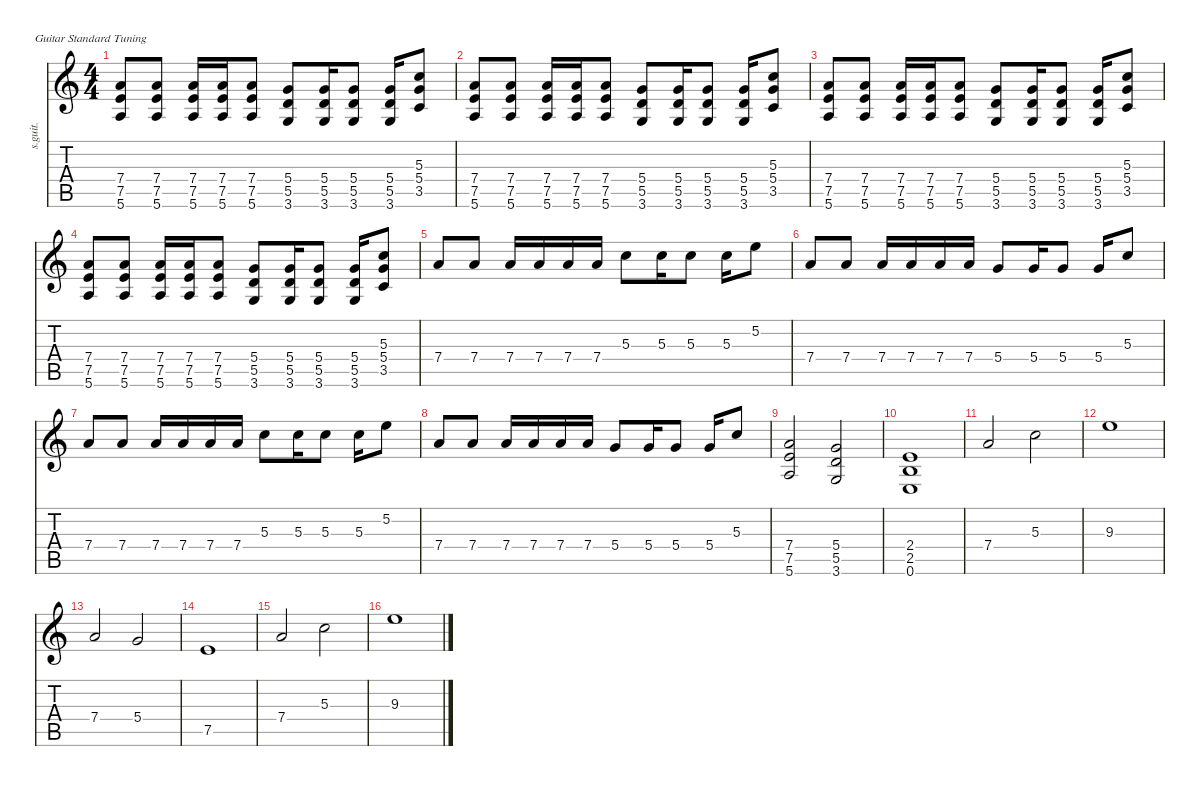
\defaultSystemsLayout 4
\hideDynamics
\bracketExtendMode nobrackets
\track ("" "s.guit.") {instrument distortionguitar}
\staff {score tabs}
\tuning (E4 B3 G3 D3 A2 E2)
\ts (4 4)
\tempo (150 hide)
\clef g2
\ks c
(7.4 7.5 5.6).8{dy f} (7.4 7.5 5.6).8 (7.4 7.5 5.6).16 (7.4 7.5 5.6).16 (7.4 7.5 5.6).8 (5.4 5.5 3.6).8 (5.4 5.5 3.6).16 (5.4 5.5 3.6).8 (5.4 5.5 3.6).16 (5.3 5.4 3.5).8 |
(7.4 7.5 5.6).8 (7.4 7.5 5.6).8 (7.4 7.5 5.6).16 (7.4 7.5 5.6).16 (7.4 7.5 5.6).8 (5.4 5.5 3.6).8 (5.4 5.5 3.6).16 (5.4 5.5 3.6).8 (5.4 5.5 3.6).16 (5.3 5.4 3.5).8 |
(7.4 7.5 5.6).8 (7.4 7.5 5.6).8 (7.4 7.5 5.6).16 (7.4 7.5 5.6).16 (7.4 7.5 5.6).8 (5.4 5.5 3.6).8 (5.4 5.5 3.6).16 (5.4 5.5 3.6).8 (5.4 5.5 3.6).16 (5.3 5.4 3.5).8 |
(7.4 7.5 5.6).8 (7.4 7.5 5.6).8 (7.4 7.5 5.6).16 (7.4 7.5 5.6).16 (7.4 7.5 5.6).8 (5.4 5.5 3.6).8 (5.4 5.5 3.6).16 (5.4 5.5 3.6).8 (5.4 5.5 3.6).16 (5.3 5.4 3.5).8 |
7.4.8 7.4.8 7.4.16 7.4.16 7.4.16 7.4.16 5.3.8 5.3.16 5.3.8 5.3.16 5.2.8 |
7.4.8 7.4.8 7.4.16 7.4.16 7.4.16 7.4.16 5.4.8 5.4.16 5.4.8 5.4.16 5.3.8 |
7.4.8 7.4.8 7.4.16 7.4.16 7.4.16 7.4.16 5.3.8 5.3.16 5.3.8 5.3.16 5.2.8 |
7.4.8 7.4.8 7.4.16 7.4.16 7.4.16 7.4.16 5.4.8 5.4.16 5.4.8 5.4.16 5.3.8 |
(7.4 7.5 5.6).2 (5.4 5.5 3.6).2 |
(2.4 2.5 0.6).1 |
7.4.2 5.3.2 |
9.3.1 |
7.4.2 5.4.2 |
7.5.1 |
7.4.2 5.3.2 |
9.3.1
